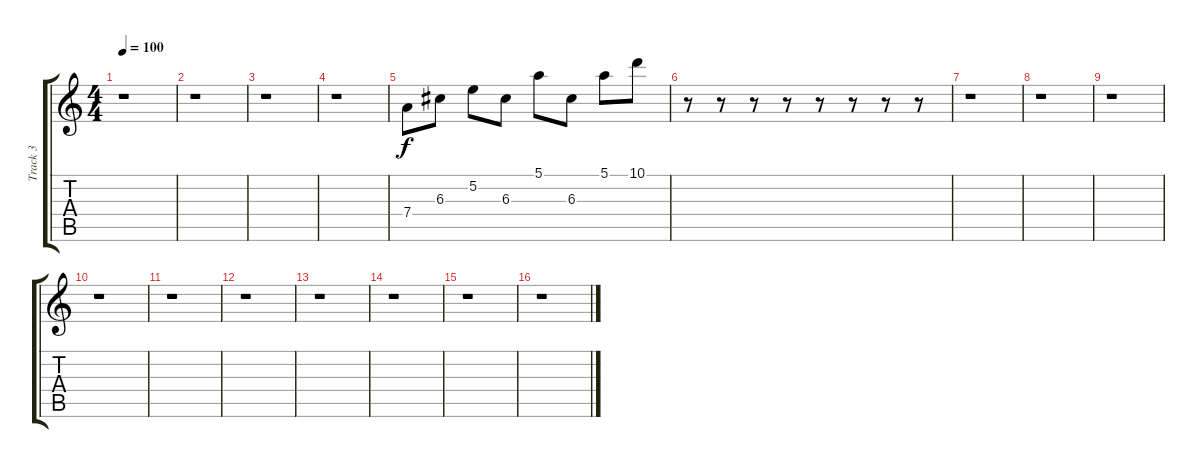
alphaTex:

\track ("Track 3" "Track 3") {instrument overdrivenguitar}
\staff {score tabs}
\tuning (E4 B3 G3 D3 A2 E2) {hide}
\ts (4 4)
\tempo 100
\clef g2
\ks c
r.1{dy f} |
r.1 |
r.1 |
r.1 |
7.4.8 6.3.8 5.2.8 6.3.8 5.1.8 6.3.8 5.1.8 10.1.8 |
r.8 r.8 r.8 r.8 r.8 r.8 r.8 r.8 |
r.1 |
r.1 |
r.1 |
r.1 |
r.1 |
r.1 |
r.1 |
r.1 |
r.1 |
r.1
